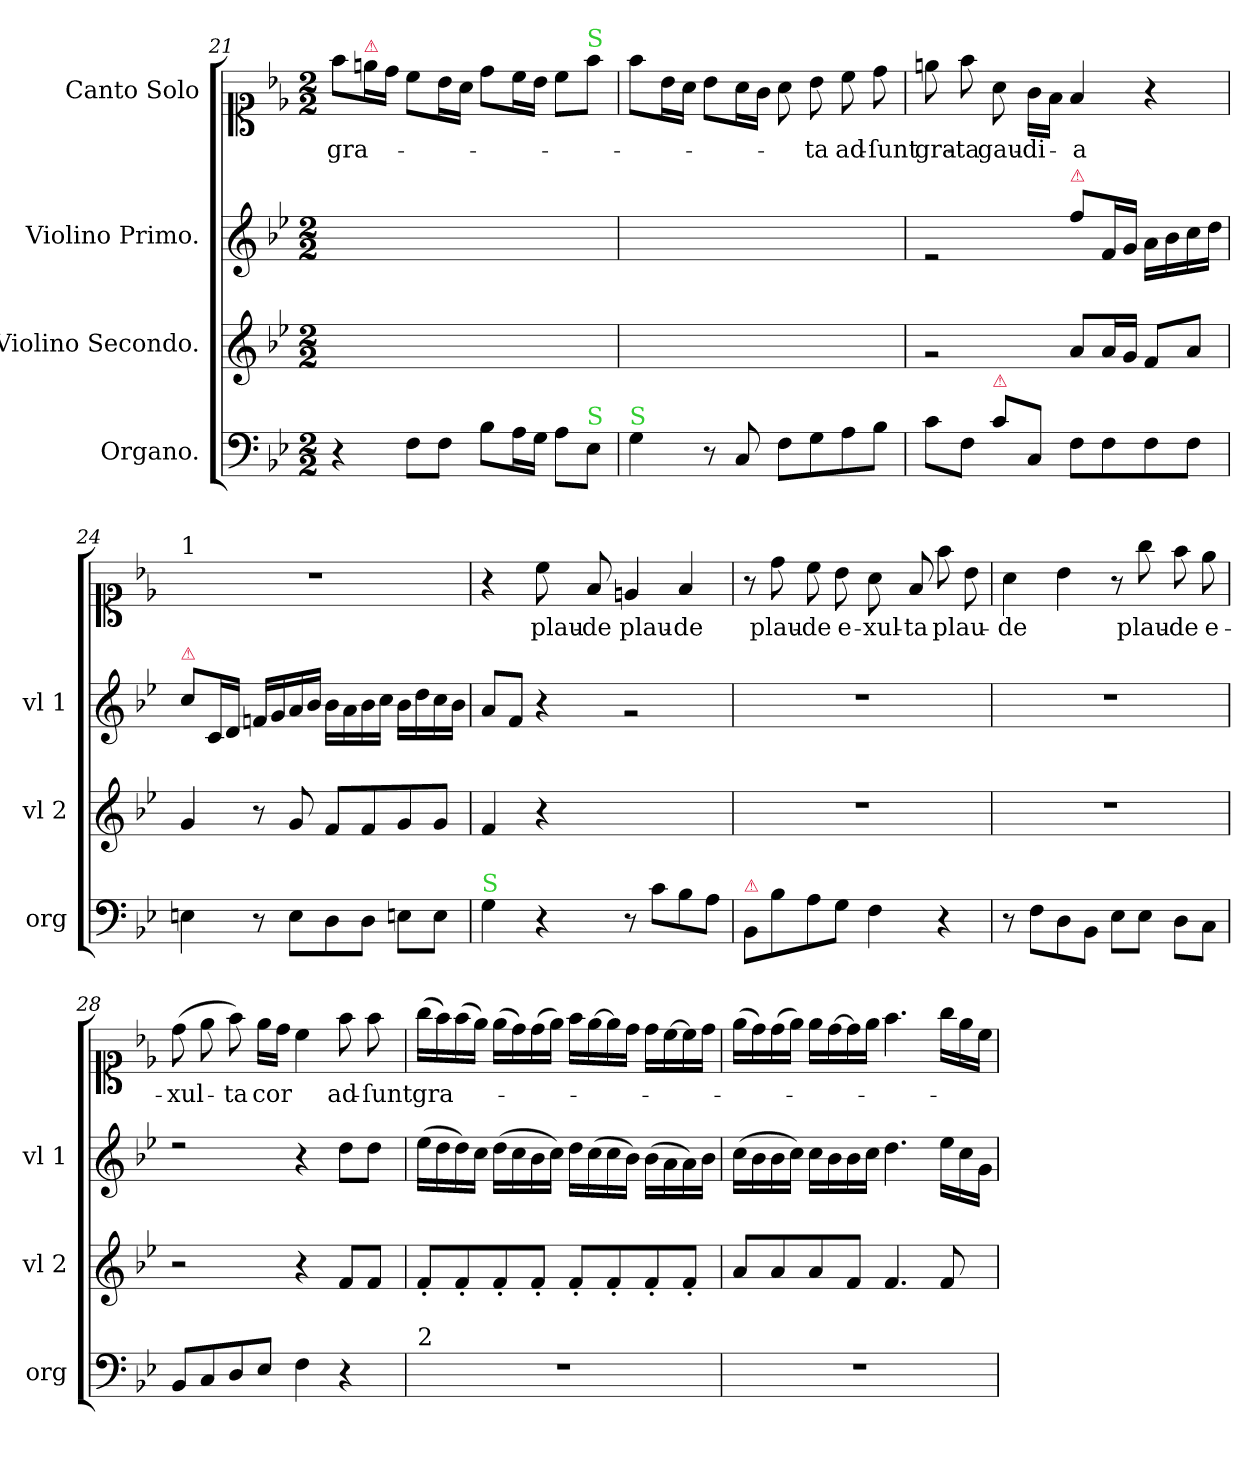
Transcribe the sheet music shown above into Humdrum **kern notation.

**kern	**kern	**dynam	**kern	**kern	**text
*part4	*part3	*part3	*part2	*part1	*part1
*staff4	*staff3	*staff3	*staff2	*staff1	*staff1
*I"Organo.	*I"Violino Secondo.	*	*I"Violino Primo.	*I"Canto Solo	*
*I'org	*I'vl 2	*	*I'vl 1	*	*
*clefF4	*clefG2	*	*clefG2	*clefC1	*
*k[b-e-]	*k[b-e-]	*	*k[b-e-]	*k[b-e-]	*
*M2/2	*M2/2	*	*M2/2	*M2/2	*
=21	=21	=21	=21	=21	=21
4r	1ryy	.	1ryy	8ff\L	gra-
!	!	!	!	!LO:TX:a:color=crimson:t=⚠	!
.	.	.	.	16een\L	.
.	.	.	.	16dd\JJ	.
8F\L	.	.	.	8cc\L	.
8F\J	.	.	.	16b-\L	.
.	.	.	.	16a\JJ	.
8B-\L	.	.	.	8dd\L	.
16A\L	.	.	.	16cc\L	.
16G\JJ	.	.	.	16b-\JJ	.
8A\L	.	.	.	8cc\L	.
!	!	!	!	!LO:TX:a:color=limegreen:t=S	!
!LO:TX:a:color=limegreen:t=S	!	!	!	!	!
8E-\J	.	.	.	8ff\J	.
=22	=22	=22	=22	=22	=22
!LO:TX:a:color=limegreen:t=S	!	!	!	!	!
4G\	1ryy	.	1ryy	8ff\L	.
.	.	.	.	16b-\L	.
.	.	.	.	16a\JJ	.
8r	.	.	.	8b-\L	.
8C/	.	.	.	16a\L	.
.	.	.	.	16g\JJ	.
8F\L	.	.	.	8a\	.
8G\	.	.	.	8b-\	-ta
8A\	.	.	.	8cc\	ad-
8B-\J	.	.	.	8dd\	-ſunt
=23	=23	=23	=23	=23	=23
8c\L	2rg	.	2re	8een\	gra-
8F\J	.	.	.	8ff\	-ta
!LO:TX:a:color=crimson:t=⚠	!	!	!	!	!
8c\L	.	.	.	8a\	gau-
8C/J	.	.	.	16g\LL	-di-
.	.	.	.	16f\JJ	.
!	!	!	!LO:TX:a:color=crimson:t=⚠	!	!
8F\L	8a/L	.	8ff\L	4f/	-a
8F\	16a/L	.	16f/L	.	.
.	16g/JJ	.	16g/JJ	.	.
8F\	8f/L	.	16a\LL	4r	.
.	.	.	16b-\	.	.
8F\J	8a/J	.	16cc\	.	.
.	.	.	16dd\JJ	.	.
=24	=24	=24	=24	=24	=24
!	!	!	!	!LO:TX:a:t=1	!
!	!	!	!LO:TX:a:color=crimson:t=⚠	!	!
4En\	4g/	.	8cc\L	1r	.
.	.	.	16c/L	.	.
.	.	.	16d/JJ	.	.
8r	8r	.	16fn/LL	.	.
.	.	.	16g/	.	.
8E\L	8g/	.	16a/	.	.
.	.	.	16b-/JJ	.	.
8D\	8f/L	.	16b-\LL	.	.
.	.	.	16a\	.	.
8D\J	8f/	.	16b-\	.	.
.	.	.	16cc\JJ	.	.
8En\L	8g/	.	16b-\LL	.	.
.	.	.	16dd\	.	.
8E\J	8g/J	.	16cc\	.	.
.	.	.	16b-\JJ	.	.
=25	=25	=25	=25	=25	=25
!LO:TX:a:color=limegreen:t=S	!	!	!	!	!
4G\	4f/	.	8a/L	4r	.
.	.	.	8f/J	.	.
4r	4r	.	4r	8cc\	plau-
.	.	.	.	8f/	-de
!	!	!	!	!	!LO:LY:i
8r	2ryy	.	2rg	4en/	plau-
8c\L	.	.	.	.	.
!	!	!	!	!	!LO:LY:i
8B-\	.	.	.	4f/	-de
8A\J	.	.	.	.	.
=26	=26	=26	=26	=26	=26
!LO:TX:a:color=crimson:t=⚠	!	!	!	!	!
8BB-/L	1r	.	1r	8r	.
8B-\	.	.	.	8dd\	plau-
8A\	.	.	.	8cc\	-de
8G\J	.	.	.	8b-\	e-
4F\	.	.	.	8a\	-xul-
.	.	.	.	8f/	-ta
4r	.	.	.	8ff\	plau-
.	.	.	.	8b-\	.
=27	=27	=27	=27	=27	=27
8r	1r	.	1r	4a\	-de
8F\L	.	.	.	.	.
8D\	.	.	.	4b-\	.
8BB-\J	.	.	.	.	.
8E-\L	.	.	.	8r	.
8E-\J	.	.	.	8gg\	plau-
8D\L	.	.	.	8ff\	-de
8C\J	.	.	.	8ee-\	e-
=28	=28	=28	=28	=28	=28
8BB-/L	2r	.	2rdd	(8dd\	-xul-
8C/	.	.	.	8ee-\	.
8D/	.	.	.	8ff\)	-ta
8E-/J	.	.	.	16ee-\LL	cor
.	.	.	.	16dd\JJ	.
4F\	4r	.	4r	4cc\	.
4r	8f/L	.	8dd\L	8ff\	ad-
!	!	!LO:DY:b	!	!	!
.	8f/J	pia	8dd\J	8ff\	-ſunt
=29	=29	=29	=29	=29	=29
!LO:TX:a:t=2	!	!	!	!	!
1r	8f'/L	.	(16ee-\LL	(16gg\LL	gra-
.	.	.	16dd\	16ff\)	.
.	8f'/	.	16dd\)	(16ff\	.
.	.	.	16cc\JJ	16ee-\JJ)	.
.	8f'/	.	(16dd\LL	(16ee-\LL	.
.	.	.	16cc\	16dd\)	.
.	8f'/J	.	16b-\	(16dd\	.
.	.	.	16cc\JJ)	16ee-\JJ)	.
.	8f'/L	.	16dd\LL	16ff\LL	.
.	.	.	(16cc\	[16ee-\	.
.	8f'/	.	16cc\	16ee-\]	.
.	.	.	16b-\JJ)	16dd\JJ	.
.	8f'/	.	(16b-\LL	16dd\LL	.
.	.	.	16a\	[16cc\	.
.	8f'/J	.	16a\)	16cc\]	.
.	.	.	16b-\JJ	16dd\JJ	.
=30	=30	=30	=30	=30	=30
1r	8a/L	.	(16cc\LL	(16ee-\LL	.
.	.	.	16b-\	16dd\)	.
.	8a/	.	16b-\	(16dd\	.
.	.	.	16cc\JJ)	16ee-\JJ)	.
.	8a/	.	16cc\LL	16ee-\LL	.
.	.	.	16b-\	[16dd\	.
.	8f/J	.	16b-\	16dd\]	.
.	.	.	16cc\JJ	16ee-\JJ	.
.	4.f/	.	4.dd\	4.ff\	.
*	*	*	*Xtuplet	*Xtuplet	*
.	8f/	.	24ee-\LL	24gg\LL	.
.	.	.	24cc\	24ee-\	.
.	.	.	24g\JJ	24cc\JJ	.
=	=	=	=	=	=
*-	*-	*-	*-	*-	*-
